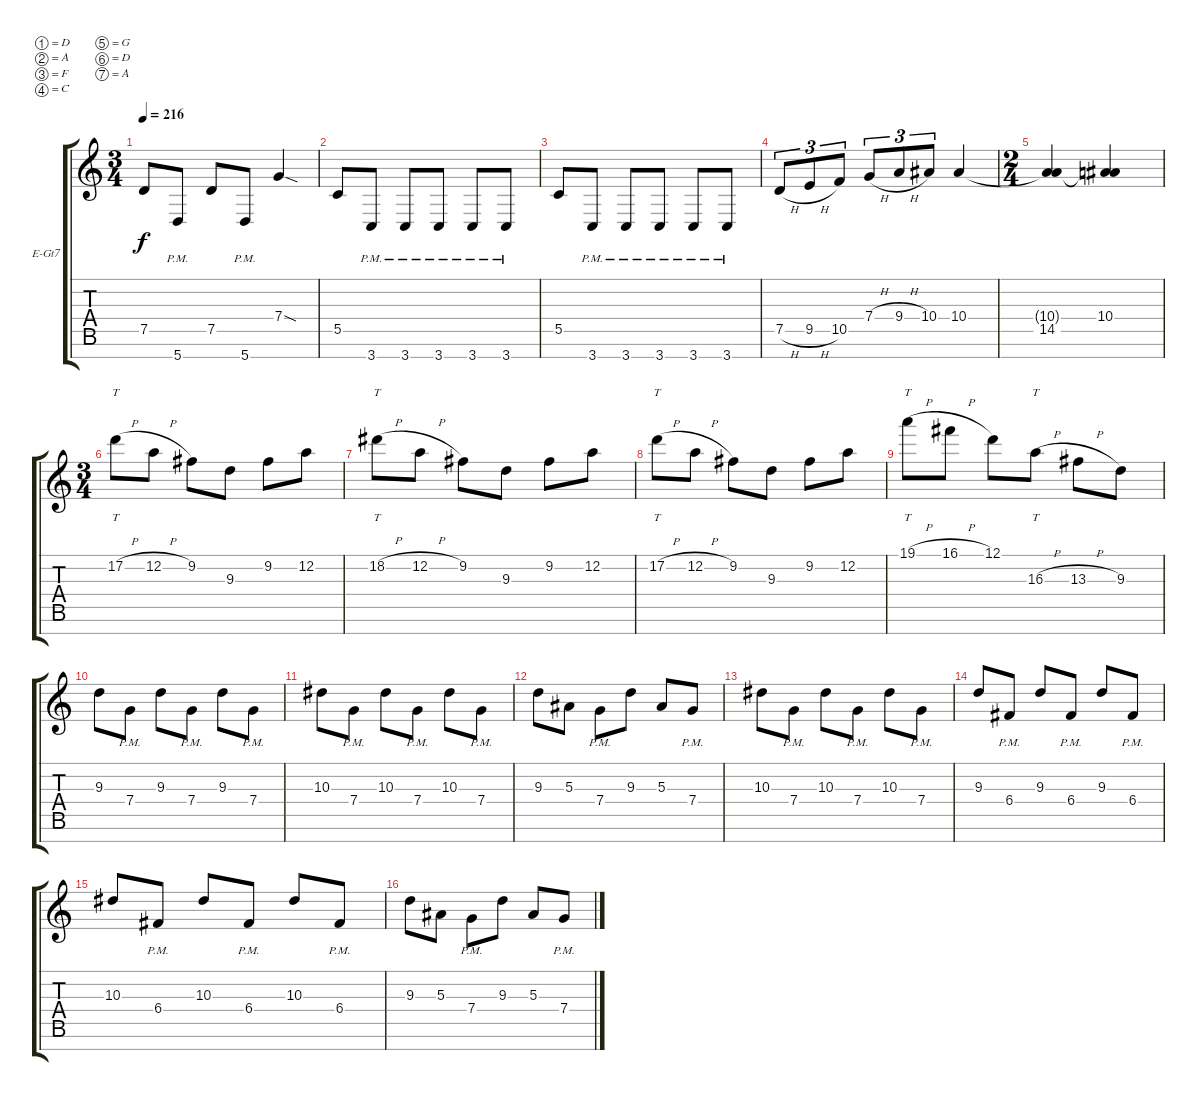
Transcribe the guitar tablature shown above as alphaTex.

\bracketExtendMode groupsimilarinstruments
\firstSystemTrackNameOrientation horizontal
\otherSystemsTrackNameOrientation horizontal
\track ("Kévin Chartré" "E-Gt7") {instrument distortionguitar}
\staff {score tabs}
\tuning (D4 A3 F3 C3 G2 D2 A1)
\ts (3 4)
\tempo 216
\clef g2
\ks c
7.5.8{dy f} 5.7{pm}.8 7.5.8 5.7{pm}.8 7.4{sod}.4 |
5.5.8 3.7{pm}.8 3.7{pm}.8 3.7{pm}.8 3.7{pm}.8 3.7{pm}.8 |
5.5.8 3.7{pm}.8 3.7{pm}.8 3.7{pm}.8 3.7{pm}.8 3.7{pm}.8 |
7.5{h}.8{tu (3 2)} 9.5{h}.8{tu (3 2)} 10.5.8{tu (3 2)} 7.4{h}.8{tu (3 2)} 9.4{h}.8{tu (3 2)} 10.4.8{tu (3 2)} 10.4.4 |
\ts (2 4)
\beaming (8 2 2)
(10.4{t} 14.5).4 (10.4 14.5{t}).4 |
\ts (3 4)
\beaming (8 2 2 2)
17.2{h}.8{tt} 12.2{h}.8 9.2.8 9.3.8 9.2.8 12.2.8 |
18.2{h}.8{tt} 12.2{h}.8 9.2.8 9.3.8 9.2.8 12.2.8 |
17.2{h}.8{tt} 12.2{h}.8 9.2.8 9.3.8 9.2.8 12.2.8 |
19.1{h}.8{tt} 16.1{h}.8 12.1.8 16.3{h}.8{tt} 13.3{h}.8 9.3.8 |
9.3.8 7.4{pm}.8 9.3.8 7.4{pm}.8 9.3.8 7.4{pm}.8 |
10.3.8 7.4{pm}.8 10.3.8 7.4{pm}.8 10.3.8 7.4{pm}.8 |
9.3.8 5.3.8 7.4{pm}.8 9.3.8 5.3.8 7.4{pm}.8 |
10.3.8 7.4{pm}.8 10.3.8 7.4{pm}.8 10.3.8 7.4{pm}.8 |
9.3.8 6.4{pm}.8 9.3.8 6.4{pm}.8 9.3.8 6.4{pm}.8 |
10.3.8 6.4{pm}.8 10.3.8 6.4{pm}.8 10.3.8 6.4{pm}.8 |
9.3.8 5.3.8 7.4{pm}.8 9.3.8 5.3.8 7.4{pm}.8
